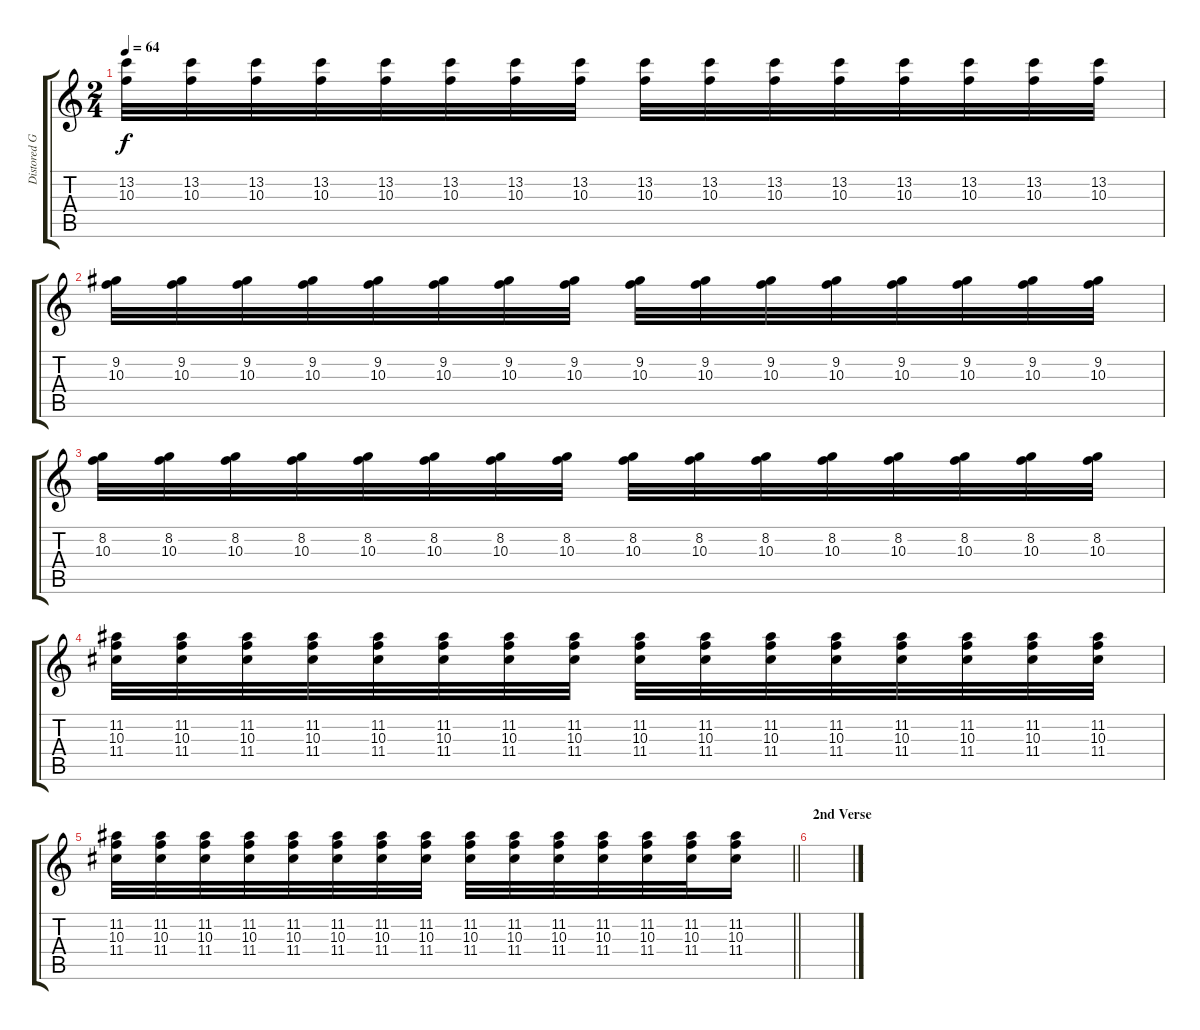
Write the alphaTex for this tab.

\track ("Distored Guitar" "Distored G") {instrument overdrivenguitar}
\staff {score tabs}
\tuning (E4 B3 G3 D3 A2 E2) {hide}
\ts (2 4)
\tempo 64
\clef g2
\ks c
(13.2 10.3).32{dy f} (13.2 10.3).32 (13.2 10.3).32 (13.2 10.3).32 (13.2 10.3).32 (13.2 10.3).32 (13.2 10.3).32 (13.2 10.3).32 (13.2 10.3).32 (13.2 10.3).32 (13.2 10.3).32 (13.2 10.3).32 (13.2 10.3).32 (13.2 10.3).32 (13.2 10.3).32 (13.2 10.3).32 |
(9.2 10.3).32 (9.2 10.3).32 (9.2 10.3).32 (9.2 10.3).32 (9.2 10.3).32 (9.2 10.3).32 (9.2 10.3).32 (9.2 10.3).32 (9.2 10.3).32 (9.2 10.3).32 (9.2 10.3).32 (9.2 10.3).32 (9.2 10.3).32 (9.2 10.3).32 (9.2 10.3).32 (9.2 10.3).32 |
(8.2 10.3).32 (8.2 10.3).32 (8.2 10.3).32 (8.2 10.3).32 (8.2 10.3).32 (8.2 10.3).32 (8.2 10.3).32 (8.2 10.3).32 (8.2 10.3).32 (8.2 10.3).32 (8.2 10.3).32 (8.2 10.3).32 (8.2 10.3).32 (8.2 10.3).32 (8.2 10.3).32 (8.2 10.3).32 |
(11.2 10.3 11.4).32 (11.2 10.3 11.4).32 (11.2 10.3 11.4).32 (11.2 10.3 11.4).32 (11.2 10.3 11.4).32 (11.2 10.3 11.4).32 (11.2 10.3 11.4).32 (11.2 10.3 11.4).32 (11.2 10.3 11.4).32 (11.2 10.3 11.4).32 (11.2 10.3 11.4).32 (11.2 10.3 11.4).32 (11.2 10.3 11.4).32 (11.2 10.3 11.4).32 (11.2 10.3 11.4).32 (11.2 10.3 11.4).32 |
\barLineRight lightlight
(11.2 10.3 11.4).32 (11.2 10.3 11.4).32 (11.2 10.3 11.4).32 (11.2 10.3 11.4).32 (11.2 10.3 11.4).32 (11.2 10.3 11.4).32 (11.2 10.3 11.4).32 (11.2 10.3 11.4).32 (11.2 10.3 11.4).32 (11.2 10.3 11.4).32 (11.2 10.3 11.4).32 (11.2 10.3 11.4).32 (11.2 10.3 11.4).32 (11.2 10.3 11.4).32 (11.2 10.3 11.4).16 |
\section ("" "2nd Verse")
